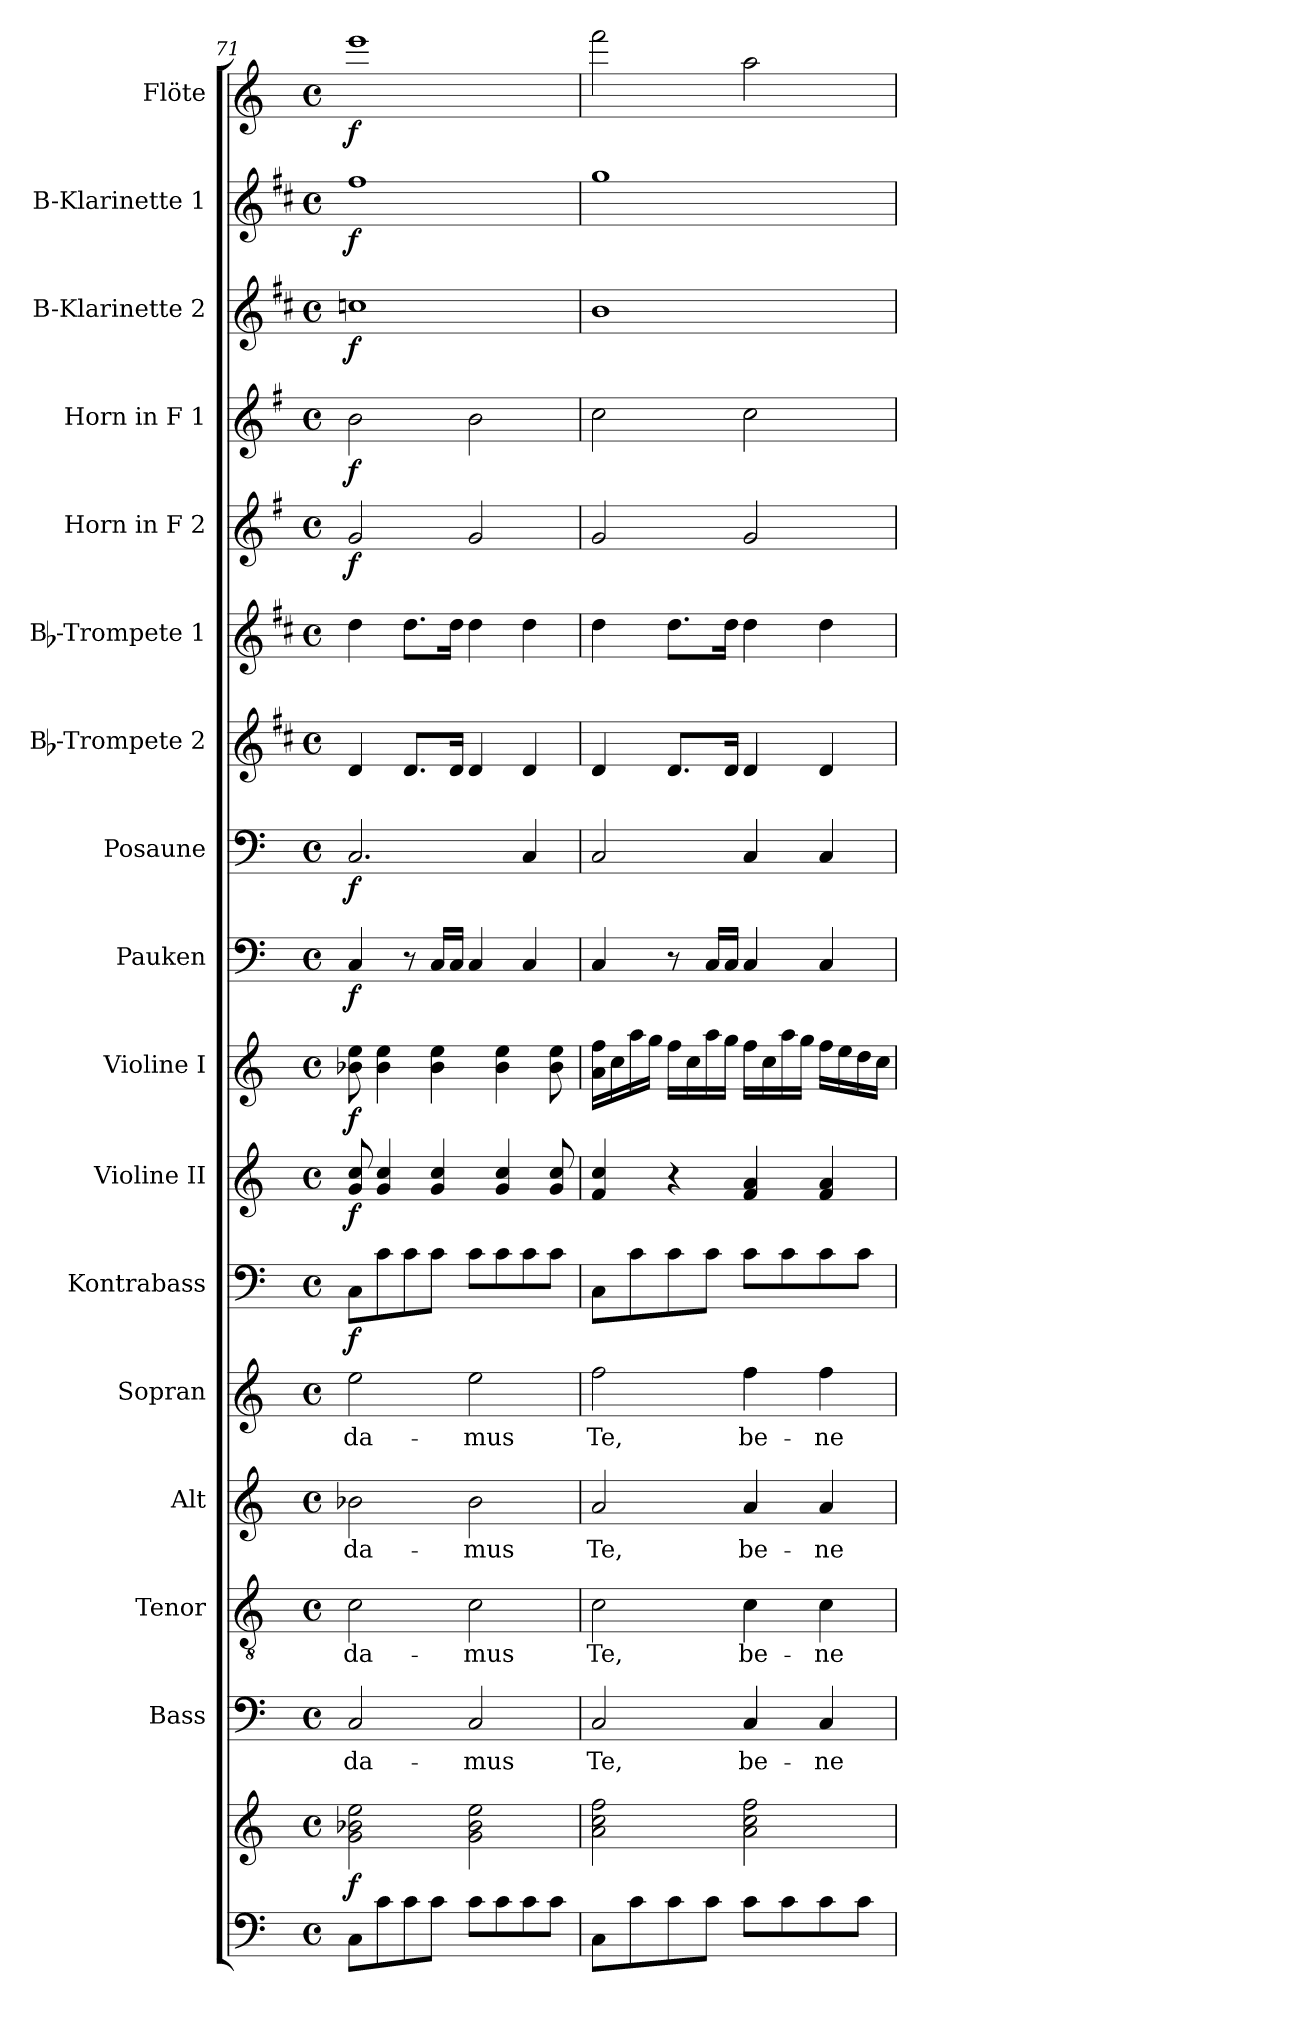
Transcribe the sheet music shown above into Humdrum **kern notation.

**kern	**kern	**dynam	**kern	**text	**kern	**text	**kern	**text	**kern	**text	**kern	**dynam	**kern	**dynam	**kern	**dynam	**kern	**dynam	**kern	**dynam	**kern	**kern	**kern	**dynam	**kern	**dynam	**kern	**dynam	**kern	**dynam	**kern	**dynam
*part17	*part17	*part17	*part16	*part16	*part15	*part15	*part14	*part14	*part13	*part13	*part12	*part12	*part11	*part11	*part10	*part10	*part9	*part9	*part8	*part8	*part7	*part6	*part5	*part5	*part4	*part4	*part3	*part3	*part2	*part2	*part1	*part1
*staff18	*staff17	*staff17/18	*staff16	*staff16	*staff15	*staff15	*staff14	*staff14	*staff13	*staff13	*staff12	*staff12	*staff11	*staff11	*staff10	*staff10	*staff9	*staff9	*staff8	*staff8	*staff7	*staff6	*staff5	*staff5	*staff4	*staff4	*staff3	*staff3	*staff2	*staff2	*staff1	*staff1
*	*	*	*I"Bass	*	*I"Tenor	*	*I"Alt	*	*I"Sopran	*	*I"Kontrabass	*	*I"Violine II	*	*I"Violine I	*	*I"Pauken	*	*I"Posaune	*	*I"Bb-Trompete 2	*I"Bb-Trompete 1	*I"Horn in F 2	*	*I"Horn in F 1	*	*I"B-Klarinette 2	*	*I"B-Klarinette 1	*	*I"Flöte	*
*	*	*	*I'B.	*	*I'T.	*	*I'A.	*	*I'S.	*	*I'Kb.	*	*I'Vl. II	*	*I'Vl. I	*	*I'Pk.	*	*I'Pos.	*	*I'Bb Trp. 2	*I'Bb Trp. 1	*I'Hrn. 2	*	*I'Hrn. 1	*	*I'B Kl. 2	*	*I'B Kl. 1	*	*I'Fl.	*
*clefF4	*clefG2	*	*clefF4	*	*clefGv2	*	*clefG2	*	*clefG2	*	*clefF4	*	*clefG2	*	*clefG2	*	*clefF4	*	*clefF4	*	*clefG2	*clefG2	*clefG2	*	*clefG2	*	*clefG2	*	*clefG2	*	*clefG2	*
*	*	*	*	*	*	*	*	*	*	*	*ITrd7c12	*	*	*	*	*	*	*	*	*	*ITrd1c2	*ITrd1c2	*ITrd4c7	*	*ITrd4c7	*	*ITrd1c2	*	*ITrd1c2	*	*	*
*k[]	*k[]	*	*k[]	*	*k[]	*	*k[]	*	*k[]	*	*k[]	*	*k[]	*	*k[]	*	*k[]	*	*k[]	*	*k[]	*k[]	*k[]	*	*k[]	*	*k[]	*	*k[]	*	*k[]	*
*C:	*C:	*	*C:	*	*C:	*	*C:	*	*C:	*	*C:	*	*C:	*	*C:	*	*C:	*	*C:	*	*C:	*C:	*C:	*	*C:	*	*C:	*	*C:	*	*C:	*
*M4/4	*M4/4	*	*M4/4	*	*M4/4	*	*M4/4	*	*M4/4	*	*M4/4	*	*M4/4	*	*M4/4	*	*M4/4	*	*M4/4	*	*M4/4	*M4/4	*M4/4	*	*M4/4	*	*M4/4	*	*M4/4	*	*M4/4	*
*met(c)	*met(c)	*	*met(c)	*	*met(c)	*	*met(c)	*	*met(c)	*	*met(c)	*	*met(c)	*	*met(c)	*	*met(c)	*	*met(c)	*	*met(c)	*met(c)	*met(c)	*	*met(c)	*	*met(c)	*	*met(c)	*	*met(c)	*
=71	=71	=71	=71	=71	=71	=71	=71	=71	=71	=71	=71	=71	=71	=71	=71	=71	=71	=71	=71	=71	=71	=71	=71	=71	=71	=71	=71	=71	=71	=71	=71	=71
!	!	!LO:DY:b	!	!LO:LY:b	!	!LO:LY:b	!	!LO:LY:b	!	!LO:LY:b	!	!LO:DY:b	!	!LO:DY:b	!	!LO:DY:b	!	!LO:DY:b	!	!LO:DY:b	!	!	!	!LO:DY:b	!	!LO:DY:b	!	!LO:DY:b	!	!LO:DY:b	!	!LO:DY:b
8C\L	2g\ 2b-X\ 2ee\	f	2C/	-da-	2c\	-da-	2b-X\	-da-	2ee\	-da-	8CC\L	f	8g/ 8cc/	f	8b-X\ 8ee\	f	4C/	f	2.C/	f	4c/	4cc\	2c/	f	2e\	f	1b-X	f	1ee	f	1eee	f
8c\	.	.	.	.	.	.	.	.	.	.	8C\	.	4g/ 4cc/	.	4b-\ 4ee\	.	.	.	.	.	.	.	.	.	.	.	.	.	.	.	.	.
8c\	.	.	.	.	.	.	.	.	.	.	8C\	.	.	.	.	.	8r	.	.	.	8.c/L	8.cc\L	.	.	.	.	.	.	.	.	.	.
8c\J	.	.	.	.	.	.	.	.	.	.	8C\J	.	4g/ 4cc/	.	4b-\ 4ee\	.	16C/LL	.	.	.	.	.	.	.	.	.	.	.	.	.	.	.
.	.	.	.	.	.	.	.	.	.	.	.	.	.	.	.	.	16C/JJ	.	.	.	16c/Jk	16cc\Jk	.	.	.	.	.	.	.	.	.	.
!	!	!	!	!LO:LY:b	!	!LO:LY:b	!	!LO:LY:b	!	!LO:LY:b	!	!	!	!	!	!	!	!	!	!	!	!	!	!	!	!	!	!	!	!	!	!
8c\L	2g\ 2b-\ 2ee\	.	2C/	-mus	2c\	-mus	2b-\	-mus	2ee\	-mus	8C\L	.	.	.	.	.	4C/	.	.	.	4c/	4cc\	2c/	.	2e\	.	.	.	.	.	.	.
8c\	.	.	.	.	.	.	.	.	.	.	8C\	.	4g/ 4cc/	.	4b-\ 4ee\	.	.	.	.	.	.	.	.	.	.	.	.	.	.	.	.	.
8c\	.	.	.	.	.	.	.	.	.	.	8C\	.	.	.	.	.	4C/	.	4C/	.	4c/	4cc\	.	.	.	.	.	.	.	.	.	.
8c\J	.	.	.	.	.	.	.	.	.	.	8C\J	.	8g/ 8cc/	.	8b-\ 8ee\	.	.	.	.	.	.	.	.	.	.	.	.	.	.	.	.	.
=72	=72	=72	=72	=72	=72	=72	=72	=72	=72	=72	=72	=72	=72	=72	=72	=72	=72	=72	=72	=72	=72	=72	=72	=72	=72	=72	=72	=72	=72	=72	=72	=72
!	!	!	!	!LO:LY:b	!	!LO:LY:b	!	!LO:LY:b	!	!LO:LY:b	!	!	!	!	!	!	!	!	!	!	!	!	!	!	!	!	!	!	!	!	!	!
8C\L	2a\ 2cc\ 2ff\	.	2C/	Te,	2c\	Te,	2a/	Te,	2ff\	Te,	8CC\L	.	4f/ 4cc/	.	16a\ 16ff\LL	.	4C/	.	2C/	.	4c/	4cc\	2c/	.	2f\	.	1a	.	1ff	.	2fff\	.
.	.	.	.	.	.	.	.	.	.	.	.	.	.	.	16cc\	.	.	.	.	.	.	.	.	.	.	.	.	.	.	.	.	.
8c\	.	.	.	.	.	.	.	.	.	.	8C\	.	.	.	16aa\	.	.	.	.	.	.	.	.	.	.	.	.	.	.	.	.	.
.	.	.	.	.	.	.	.	.	.	.	.	.	.	.	16gg\JJ	.	.	.	.	.	.	.	.	.	.	.	.	.	.	.	.	.
8c\	.	.	.	.	.	.	.	.	.	.	8C\	.	4r	.	16ff\LL	.	8r	.	.	.	8.c/L	8.cc\L	.	.	.	.	.	.	.	.	.	.
.	.	.	.	.	.	.	.	.	.	.	.	.	.	.	16cc\	.	.	.	.	.	.	.	.	.	.	.	.	.	.	.	.	.
8c\J	.	.	.	.	.	.	.	.	.	.	8C\J	.	.	.	16aa\	.	16C/LL	.	.	.	.	.	.	.	.	.	.	.	.	.	.	.
.	.	.	.	.	.	.	.	.	.	.	.	.	.	.	16gg\JJ	.	16C/JJ	.	.	.	16c/Jk	16cc\Jk	.	.	.	.	.	.	.	.	.	.
!	!	!	!	!LO:LY:b	!	!LO:LY:b	!	!LO:LY:b	!	!LO:LY:b	!	!	!	!	!	!	!	!	!	!	!	!	!	!	!	!	!	!	!	!	!	!
8c\L	2a\ 2cc\ 2ff\	.	4C/	be-	4c\	be-	4a/	be-	4ff\	be-	8C\L	.	4f/ 4a/	.	16ff\LL	.	4C/	.	4C/	.	4c/	4cc\	2c/	.	2f\	.	.	.	.	.	2aa\	.
.	.	.	.	.	.	.	.	.	.	.	.	.	.	.	16cc\	.	.	.	.	.	.	.	.	.	.	.	.	.	.	.	.	.
8c\	.	.	.	.	.	.	.	.	.	.	8C\	.	.	.	16aa\	.	.	.	.	.	.	.	.	.	.	.	.	.	.	.	.	.
.	.	.	.	.	.	.	.	.	.	.	.	.	.	.	16gg\JJ	.	.	.	.	.	.	.	.	.	.	.	.	.	.	.	.	.
!	!	!	!	!LO:LY:b	!	!LO:LY:b	!	!LO:LY:b	!	!LO:LY:b	!	!	!	!	!	!	!	!	!	!	!	!	!	!	!	!	!	!	!	!	!	!
8c\	.	.	4C/	-ne-	4c\	-ne-	4a/	-ne-	4ff\	-ne-	8C\	.	4f/ 4a/	.	16ff\LL	.	4C/	.	4C/	.	4c/	4cc\	.	.	.	.	.	.	.	.	.	.
.	.	.	.	.	.	.	.	.	.	.	.	.	.	.	16ee\	.	.	.	.	.	.	.	.	.	.	.	.	.	.	.	.	.
8c\J	.	.	.	.	.	.	.	.	.	.	8C\J	.	.	.	16dd\	.	.	.	.	.	.	.	.	.	.	.	.	.	.	.	.	.
.	.	.	.	.	.	.	.	.	.	.	.	.	.	.	16cc\JJ	.	.	.	.	.	.	.	.	.	.	.	.	.	.	.	.	.
=	=	=	=	=	=	=	=	=	=	=	=	=	=	=	=	=	=	=	=	=	=	=	=	=	=	=	=	=	=	=	=	=
*-	*-	*-	*-	*-	*-	*-	*-	*-	*-	*-	*-	*-	*-	*-	*-	*-	*-	*-	*-	*-	*-	*-	*-	*-	*-	*-	*-	*-	*-	*-	*-	*-
